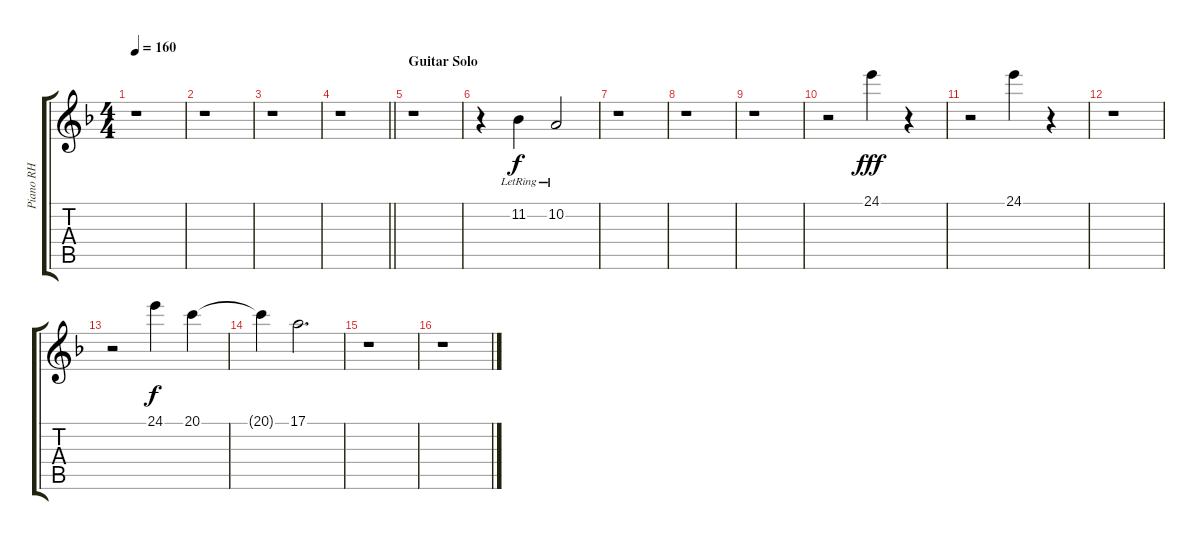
\track ("Piano RH" "Piano RH") {instrument acousticgrandpiano}
\staff {score tabs}
\tuning (E4 B3 G3 D3 A2 E2) {hide}
\ts (4 4)
\tempo 160
\clef g2
\ks f
r.1{dy f} |
r.1 |
r.1 |
\barLineRight lightlight
r.1 |
\section ("" "Guitar Solo")
r.1 |
r.4 11.2{lr}.4 10.2{lr}.2 |
r.1 |
r.1 |
r.1 |
r.2 24.1.4{dy fff} r.4 |
r.2 24.1.4 r.4 |
r.1 |
r.2 24.1.4{dy f} 20.1.4 |
20.1{t}.4 17.1.2{d} |
r.1 |
r.1
